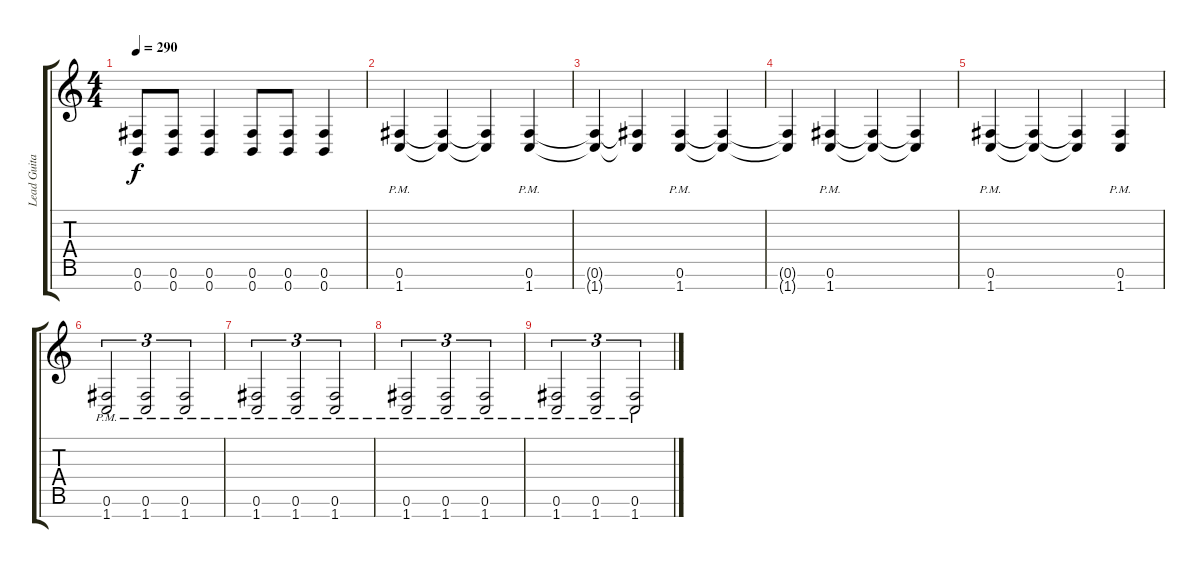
\track ("Lead Guitar (Chris Storey)" "Lead Guita") {instrument distortionguitar}
\staff {score tabs}
\tuning (Gb4 Db4 Ab3 E3 B2 Gb2 B1) {hide}
\ts (4 4)
\tempo 290
\clef g2
\ks c
(0.6 0.7).8{dy f} (0.6 0.7).8 (0.6 0.7).4 (0.6 0.7).8 (0.6 0.7).8 (0.6 0.7).4 |
(0.6{pm} 1.7{pm}).4 (0.6{t} 1.7{t}).4 (0.6{t} 1.7{t}).4 (0.6{pm} 1.7{pm}).4 |
(0.6{t} 1.7{t}).4 (0.6{t} 1.7{t}).4 (0.6{pm} 1.7{pm}).4 (0.6{t} 1.7{t}).4 |
(0.6{t} 1.7{t}).4 (0.6{pm} 1.7{pm}).4 (0.6{t} 1.7{t}).4 (0.6{t} 1.7{t}).4 |
(0.6{pm} 1.7{pm}).4 (0.6{t} 1.7{t}).4 (0.6{t} 1.7{t}).4 (0.6{pm} 1.7{pm}).4 |
(0.6{pm} 1.7{pm}).2{tu (3 2)} (0.6{pm} 1.7{pm}).2{tu (3 2)} (0.6{pm} 1.7{pm}).2{tu (3 2)} |
(0.6{pm} 1.7{pm}).2{tu (3 2)} (0.6{pm} 1.7{pm}).2{tu (3 2)} (0.6{pm} 1.7{pm}).2{tu (3 2)} |
(0.6{pm} 1.7{pm}).2{tu (3 2)} (0.6{pm} 1.7{pm}).2{tu (3 2)} (0.6{pm} 1.7{pm}).2{tu (3 2)} |
(0.6{pm} 1.7{pm}).2{tu (3 2)} (0.6{pm} 1.7{pm}).2{tu (3 2)} (0.6 1.7{pm}).2{tu (3 2)}
